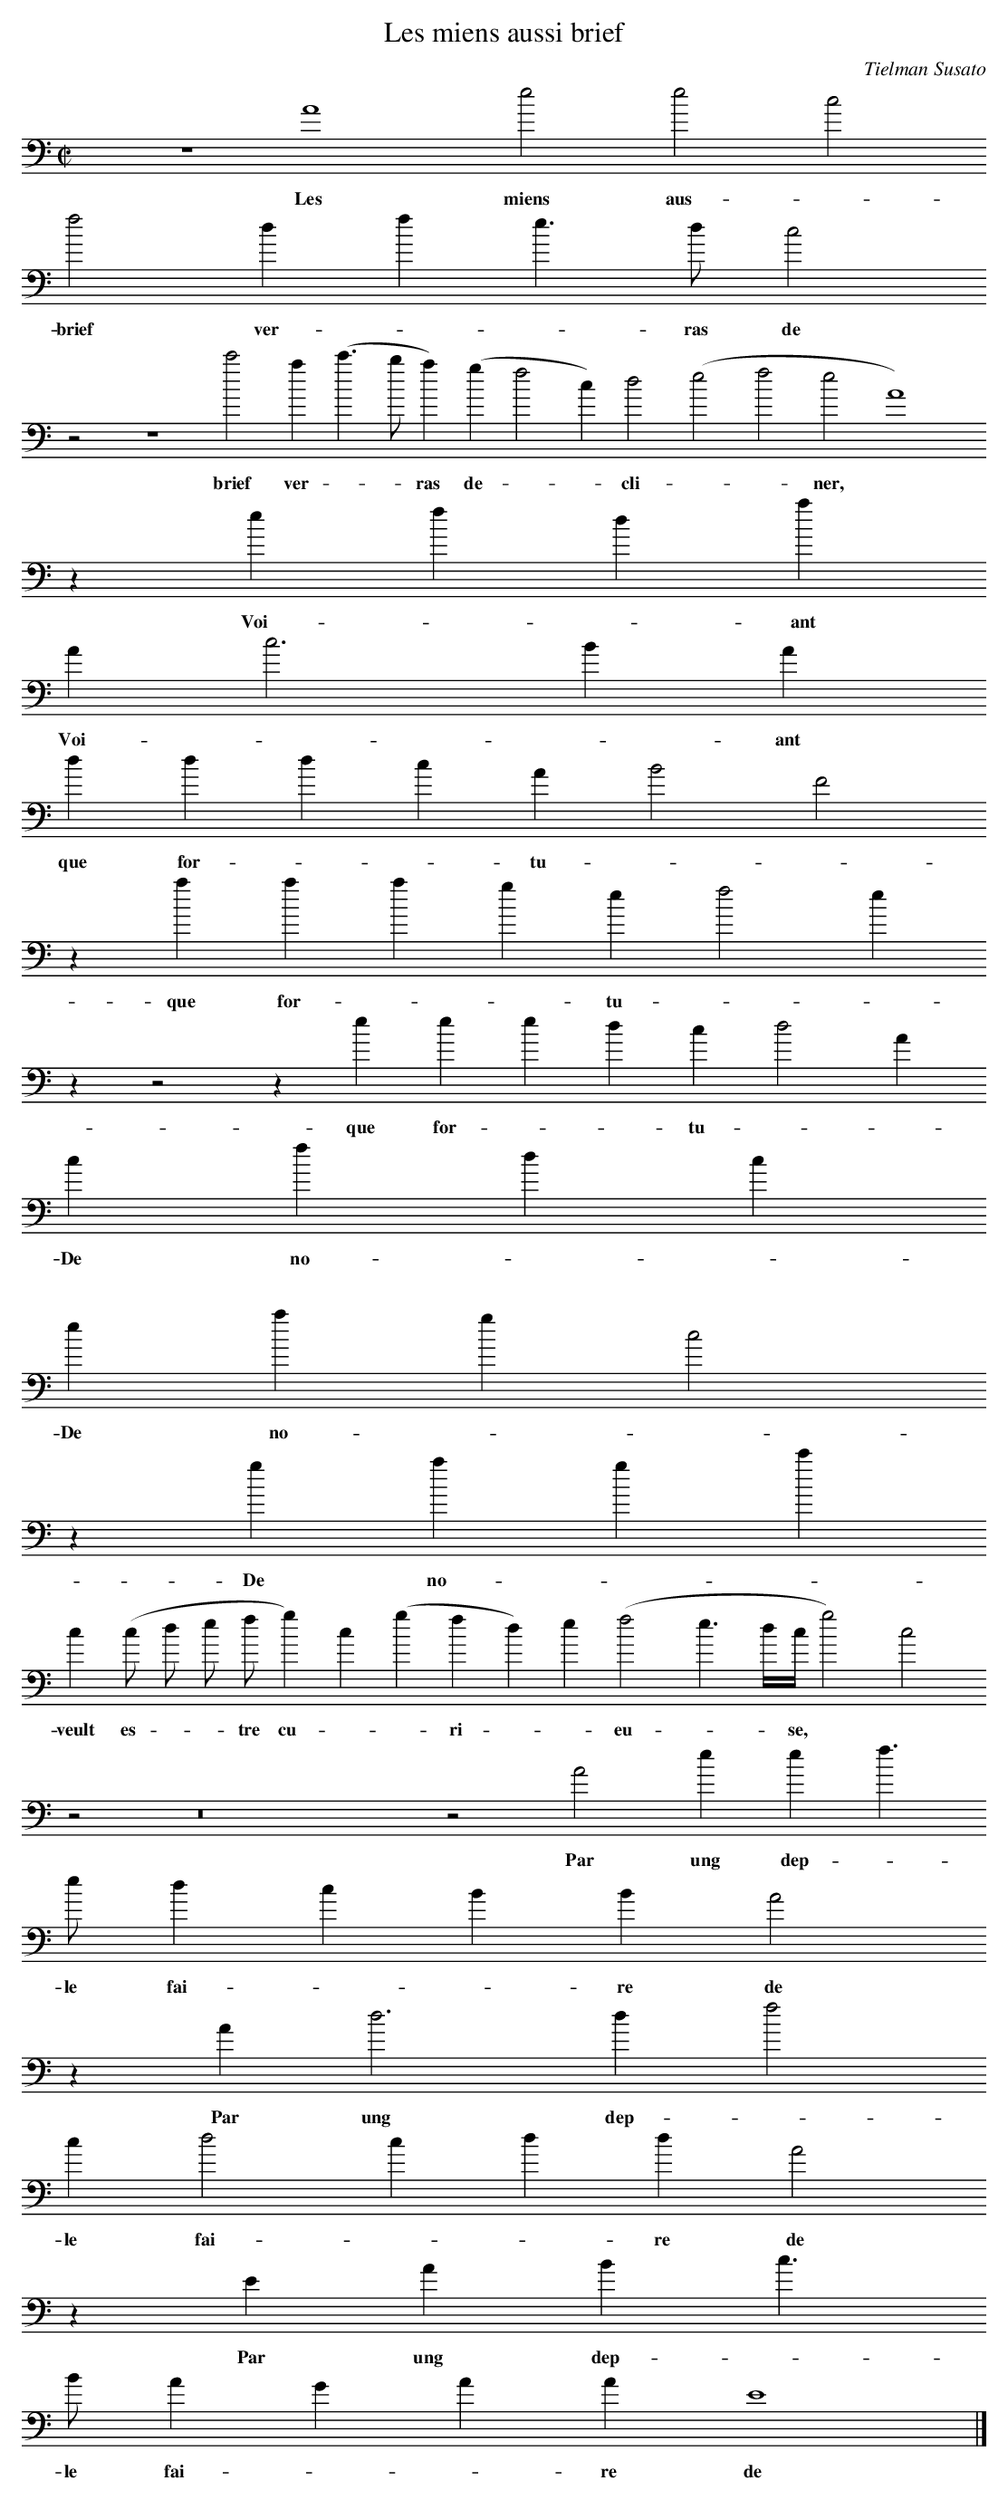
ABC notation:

X:1
T:Les miens aussi brief
C:Tielman Susato
M:C|
L:1/4
K:E phr bass
z4 A4 e2 e2 c2
w: Les miens aus --  si
f2 d f e > d c2
w: brief ver --  ras de --  cli --  ner,
z2 z4 c'2 a (c'> b a) (g f2c) d2 (e2 f2 e2 A4)
w: brief ver --  ras de --  cli --  ner,
z e f d a
w: Voi --  ant au vray,
A c3 B A
w: Voi --  ant au vray,
d d d c A B2 F2
w: que for --  tu --  ne~en vi --  eu --  se,
z a a a g e f2 e
w: que for --  tu --  ne~en vi --  eu --  se,
z z2 z e e e d c d2 A
w: que for --  tu --  ne~en vi --  eu --  se,
c f d c
w: De no --  stre~a --  mour,
e a g c2
w: De no --  stre~a --  mour,
z g a g c'
w: De no --  stre~a --  mour,
c (c/ d/ e/ f/ g) c (g f d) e (f2 e3/2 d//c// g2) c2
w: veult es --  tre cu --  ri --  eu --  se,
z2 z8 z2 A2 e e f3/2
w: Par ung dep --  part,
e/ d c B B A2
w: le fai --  re de --  cli --  ner,
z A d3 d f2
w: Par ung dep --  part,
c d2 c d d A2
w: le fai --  re de --  cli --  ner,
z E A B c3/2
w: Par ung dep --  part,
B/ A G A A E4 |]
w: le fai --  re de --  cli --  ner.
